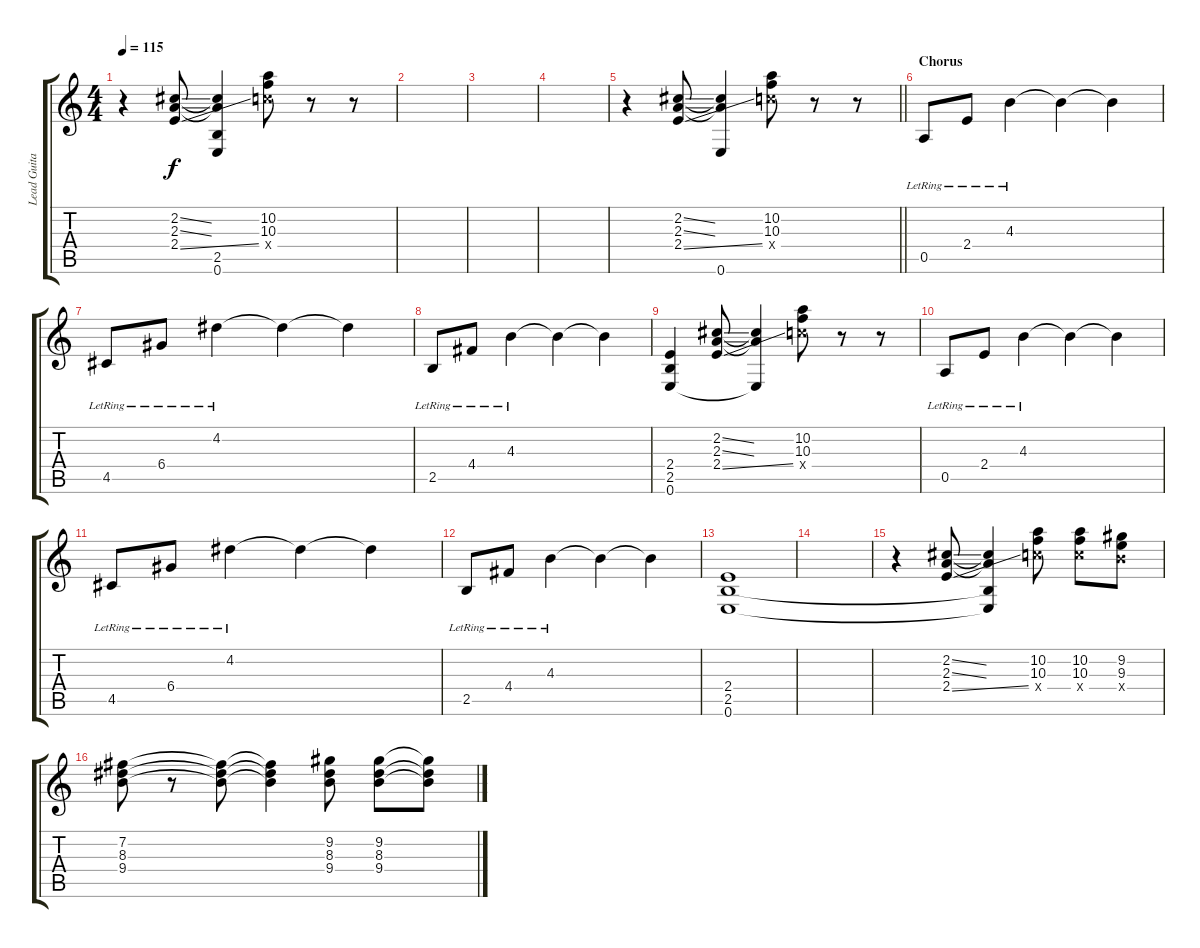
\track ("Lead Guitar" "Lead Guita") {instrument electricguitarclean}
\staff {score tabs}
\tuning (E4 B3 G3 D3 A2 E2) {hide}
\ts (4 4)
\tempo 115
\clef g2
\ks c
r.4{dy f} (2.2{ss} 2.3{ss} 2.4{ss}).8 (2.2{t} 2.3{t} 2.5 0.6).4 (10.2 10.3 10.4{x}).8 r.8 r.8 |
|
|
|
\barLineRight lightlight
r.4 (2.2{ss} 2.3{ss} 2.4{ss}).8 (2.2{t} 2.3{t} 0.6).4 (10.2 10.3 10.4{x}).8 r.8 r.8 |
\section ("" "Chorus")
0.5{lr}.8 2.4{lr}.8 4.3{lr}.4 4.3{t}.4 4.3{t}.4 |
4.5{lr}.8 6.4{lr}.8 4.2{lr}.4 4.2{t}.4 4.2{t}.4 |
2.5{lr}.8 4.4{lr}.8 4.3{lr}.4 4.3{t}.4 4.3{t}.4 |
(2.4 2.5 0.6).4 (2.2{ss} 2.3{ss} 2.4{ss}).8 (2.2{t} 2.3{t} 0.6{t}).4 (10.2 10.3 10.4{x}).8 r.8 r.8 |
0.5{lr}.8 2.4{lr}.8 4.3{lr}.4 4.3{t}.4 4.3{t}.4 |
4.5{lr}.8 6.4{lr}.8 4.2{lr}.4 4.2{t}.4 4.2{t}.4 |
2.5{lr}.8 4.4{lr}.8 4.3{lr}.4 4.3{t}.4 4.3{t}.4 |
(2.4 2.5 0.6).1 |
|
r.4 (2.2{ss} 2.3{ss} 2.4{ss}).8 (2.2{t} 2.3{t} 2.5{t} 0.6{t}).4 (10.2 10.3 10.4{x}).8 (10.2 10.3 10.4{x}).8 (9.2 9.3 9.4{x}).8 |
(7.2 8.3 9.4).8 r.8 (7.2{t} 8.3{t} 9.4{t}).8 (7.2{t} 8.3{t} 9.4{t}).4 (9.2 8.3 9.4).8 (9.2 8.3 9.4).8 (9.2{t} 8.3{t} 9.4{t}).8
